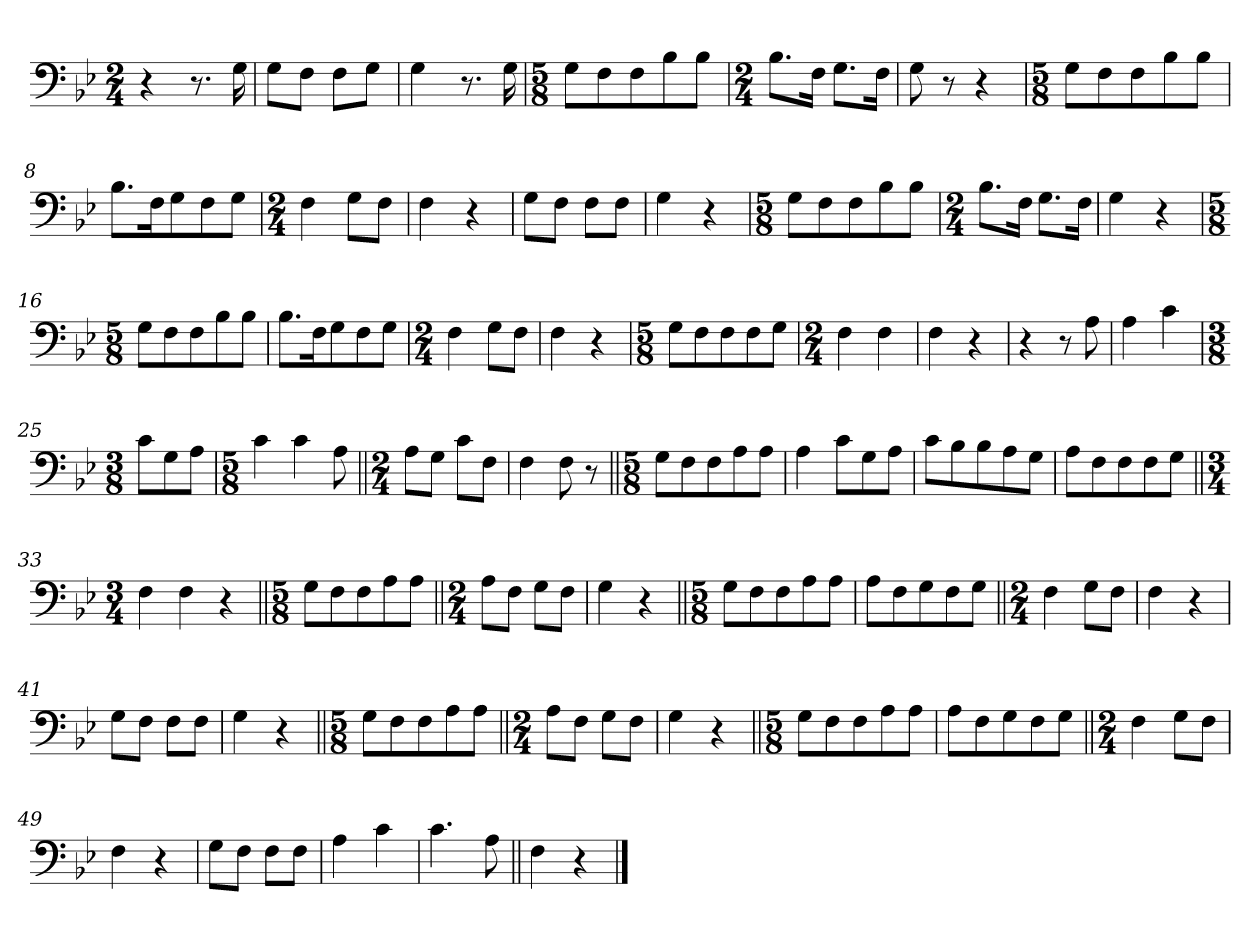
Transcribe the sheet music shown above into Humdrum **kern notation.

**kern
*part1
*staff1
*clefF4
*k[b-e-]
*M2/4
=1
4r
8.r
16G\
=2
8G\L
8F\J
8F\L
8G\J
=3
4G\
8.r
16G\
=4
*M5/8
8G\L
8F\
8F\
8B-\
8B-\J
=5
*M2/4
8.B-\L
16F\Jk
8.G\L
16F\Jk
=6
8G\
8r
4r
=7
*M5/8
8G\L
8F\
8F\
8B-\
8B-\J
=8
8.B-\L
16F\K
8G\
8F\
8G\J
=9
*M2/4
4F\
8G\L
8F\J
=10
4F\
4r
=11
8G\L
8F\J
8F\L
8F\J
=12
4G\
4r
=13
*M5/8
8G\L
8F\
8F\
8B-\
8B-\J
=14
*M2/4
8.B-\L
16F\Jk
8.G\L
16F\Jk
=15
4G\
4r
=16
*M5/8
8G\L
8F\
8F\
8B-\
8B-\J
=17
8.B-\L
16F\K
8G\
8F\
8G\J
=18
*M2/4
4F\
8G\L
8F\J
=19
4F\
4r
=20
*M5/8
8G\L
8F\
8F\
8F\
8G\J
=21
*M2/4
4F\
4F\
=22
4F\
4r
=23
4r
8r
8A\
=24
4A\
4c\
=25
*M3/8
8c\L
8G\
8A\J
=26
*M5/8
4c\
4c\
8A\
=27||
*M2/4
8A\L
8G\J
8c\L
8F\J
=28
4F\
8F\
8r
=29||
*M5/8
8G\L
8F\
8F\
8A\
8A\J
=30
4A\
8c\L
8G\
8A\J
=31
8c\L
8B-\
8B-\
8A\
8G\J
=32
8A\L
8F\
8F\
8F\
8G\J
=33||
*M3/4
4F\
4F\
4r
=34||
*M5/8
8G\L
8F\
8F\
8A\
8A\J
=35||
*M2/4
8A\L
8F\J
8G\L
8F\J
=36
4G\
4r
=37||
*M5/8
8G\L
8F\
8F\
8A\
8A\J
=38
8A\L
8F\
8G\
8F\
8G\J
=39||
*M2/4
4F\
8G\L
8F\J
=40
4F\
4r
=41
8G\L
8F\J
8F\L
8F\J
=42
4G\
4r
=43||
*M5/8
8G\L
8F\
8F\
8A\
8A\J
=44||
*M2/4
8A\L
8F\J
8G\L
8F\J
=45
4G\
4r
=46||
*M5/8
8G\L
8F\
8F\
8A\
8A\J
=47
8A\L
8F\
8G\
8F\
8G\J
=48||
*M2/4
4F\
8G\L
8F\J
=49
4F\
4r
=50
8G\L
8F\J
8F\L
8F\J
=
4A\
4c\
=52
4.c\
8A\
=53||
4F\
4r
==
*-
